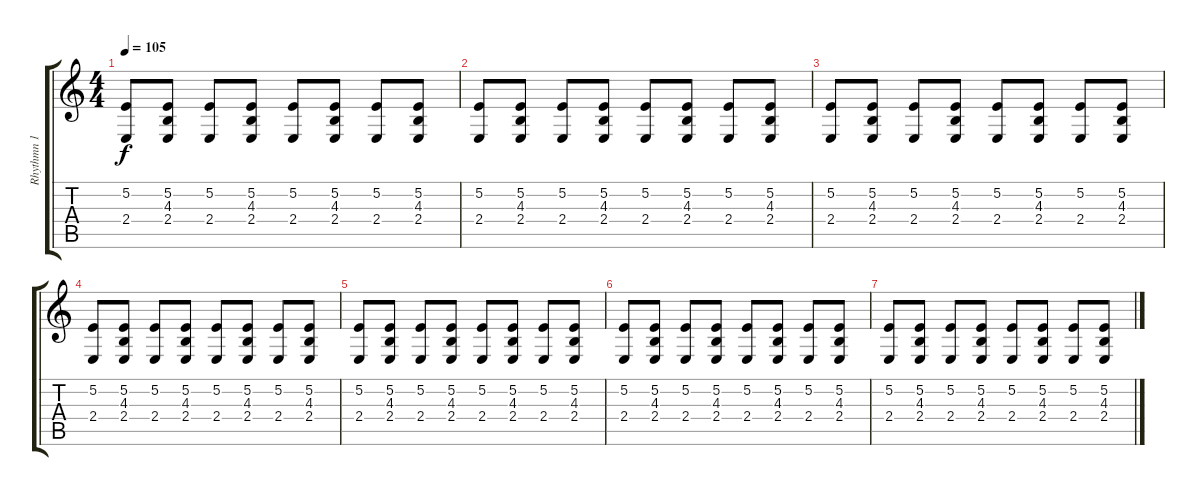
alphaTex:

\track ("Rhythmn 1 (Hammond Organ)" "Rhythmn 1 ") {instrument drawbarorgan}
\staff {score tabs}
\tuning (E4 B3 G3 D3 A2 E2) {hide}
\ts (4 4)
\tempo 105
\clef g2
\ks c
(5.2 2.4).8{dy f} (5.2 4.3 2.4).8 (5.2 2.4).8 (5.2 4.3 2.4).8 (5.2 2.4).8 (5.2 4.3 2.4).8 (5.2 2.4).8 (5.2 4.3 2.4).8 |
(5.2 2.4).8 (5.2 4.3 2.4).8 (5.2 2.4).8 (5.2 4.3 2.4).8 (5.2 2.4).8 (5.2 4.3 2.4).8 (5.2 2.4).8 (5.2 4.3 2.4).8 |
(5.2 2.4).8 (5.2 4.3 2.4).8 (5.2 2.4).8 (5.2 4.3 2.4).8 (5.2 2.4).8 (5.2 4.3 2.4).8 (5.2 2.4).8 (5.2 4.3 2.4).8 |
(5.2 2.4).8 (5.2 4.3 2.4).8 (5.2 2.4).8 (5.2 4.3 2.4).8 (5.2 2.4).8 (5.2 4.3 2.4).8 (5.2 2.4).8 (5.2 4.3 2.4).8 |
(5.2 2.4).8 (5.2 4.3 2.4).8 (5.2 2.4).8 (5.2 4.3 2.4).8 (5.2 2.4).8 (5.2 4.3 2.4).8 (5.2 2.4).8 (5.2 4.3 2.4).8 |
(5.2 2.4).8 (5.2 4.3 2.4).8 (5.2 2.4).8 (5.2 4.3 2.4).8 (5.2 2.4).8 (5.2 4.3 2.4).8 (5.2 2.4).8 (5.2 4.3 2.4).8 |
(5.2 2.4).8 (5.2 4.3 2.4).8 (5.2 2.4).8 (5.2 4.3 2.4).8 (5.2 2.4).8 (5.2 4.3 2.4).8 (5.2 2.4).8 (5.2 4.3 2.4).8
